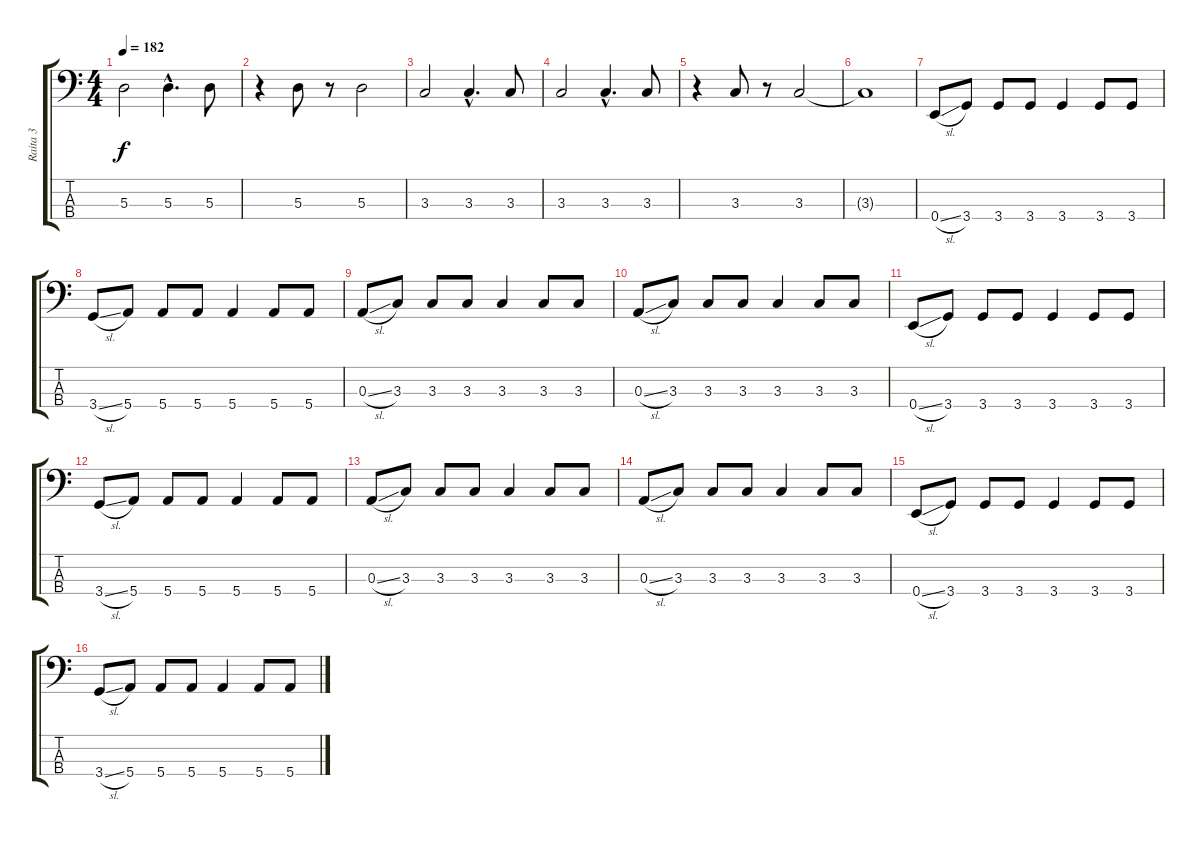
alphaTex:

\track ("Raita 3" "Raita 3") {instrument electricbassfinger}
\staff {score tabs}
\tuning (G2 D2 A1 E1) {hide}
\ts (4 4)
\tempo 182
\clef f4
\ks c
5.3.2{dy f} 5.3{hac}.4{d} 5.3.8 |
r.4 5.3.8 r.8 5.3.2 |
3.3.2 3.3{hac}.4{d} 3.3.8 |
3.3.2 3.3{hac}.4{d} 3.3.8 |
r.4 3.3.8 r.8 3.3.2 |
3.3{t}.1 |
0.4{sl}.8 3.4.8 3.4.8 3.4.8 3.4.4 3.4.8 3.4.8 |
3.4{sl}.8 5.4.8 5.4.8 5.4.8 5.4.4 5.4.8 5.4.8 |
0.3{sl}.8 3.3.8 3.3.8 3.3.8 3.3.4 3.3.8 3.3.8 |
0.3{sl}.8 3.3.8 3.3.8 3.3.8 3.3.4 3.3.8 3.3.8 |
0.4{sl}.8 3.4.8 3.4.8 3.4.8 3.4.4 3.4.8 3.4.8 |
3.4{sl}.8 5.4.8 5.4.8 5.4.8 5.4.4 5.4.8 5.4.8 |
0.3{sl}.8 3.3.8 3.3.8 3.3.8 3.3.4 3.3.8 3.3.8 |
0.3{sl}.8 3.3.8 3.3.8 3.3.8 3.3.4 3.3.8 3.3.8 |
0.4{sl}.8 3.4.8 3.4.8 3.4.8 3.4.4 3.4.8 3.4.8 |
3.4{sl}.8 5.4.8 5.4.8 5.4.8 5.4.4 5.4.8 5.4.8
